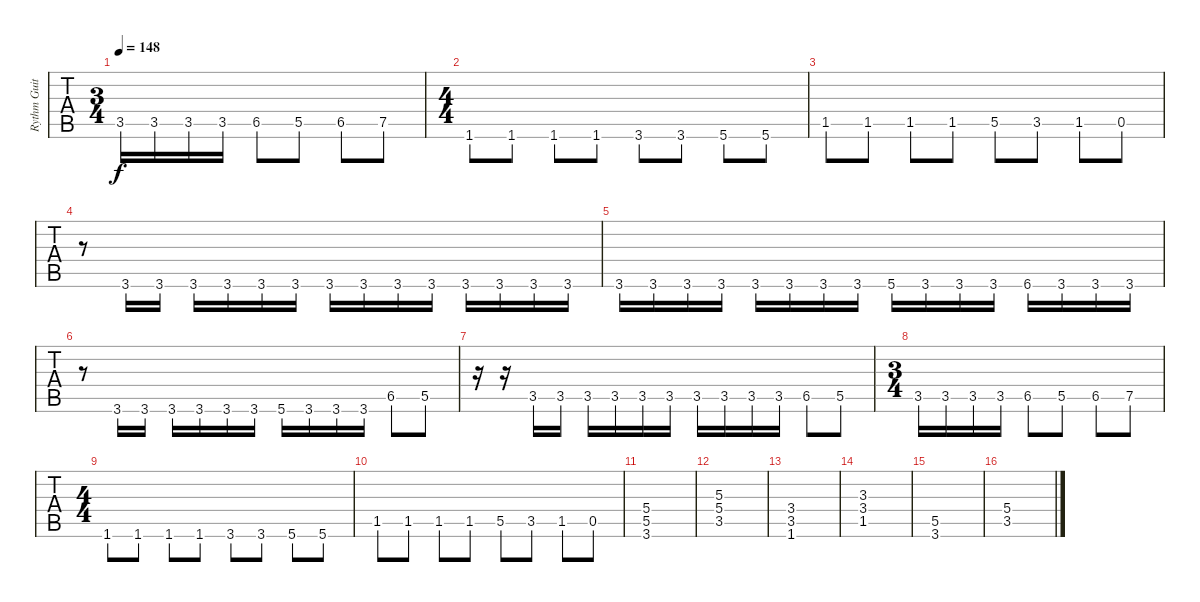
\track ("Rythm Guitar" "Rythm Guit") {instrument overdrivenguitar}
\staff {tabs}
\tuning (E4 B3 G3 D3 A2 E2) {hide}
\ts (3 4)
\tempo 148
\clef g2
\ks c
3.5.16{dy f} 3.5.16 3.5.16 3.5.16 6.5.8 5.5.8 6.5.8 7.5.8 |
\ts (4 4)
1.6.8 1.6.8 1.6.8 1.6.8 3.6.8 3.6.8 5.6.8 5.6.8 |
1.5.8 1.5.8 1.5.8 1.5.8 5.5.8 3.5.8 1.5.8 0.5.8 |
r.8 3.6.16 3.6.16 3.6.16 3.6.16 3.6.16 3.6.16 3.6.16 3.6.16 3.6.16 3.6.16 3.6.16 3.6.16 3.6.16 3.6.16 |
3.6.16 3.6.16 3.6.16 3.6.16 3.6.16 3.6.16 3.6.16 3.6.16 5.6.16 3.6.16 3.6.16 3.6.16 6.6.16 3.6.16 3.6.16 3.6.16 |
r.8 3.6.16 3.6.16 3.6.16 3.6.16 3.6.16 3.6.16 5.6.16 3.6.16 3.6.16 3.6.16 6.5.8 5.5.8 |
r.16 r.16 3.5.16 3.5.16 3.5.16 3.5.16 3.5.16 3.5.16 3.5.16 3.5.16 3.5.16 3.5.16 6.5.8 5.5.8 |
\ts (3 4)
3.5.16 3.5.16 3.5.16 3.5.16 6.5.8 5.5.8 6.5.8 7.5.8 |
\ts (4 4)
1.6.8 1.6.8 1.6.8 1.6.8 3.6.8 3.6.8 5.6.8 5.6.8 |
1.5.8 1.5.8 1.5.8 1.5.8 5.5.8 3.5.8 1.5.8 0.5.8 |
(5.4 5.5 3.6).1 |
(5.3 5.4 3.5).1 |
(3.4 3.5 1.6).1 |
(3.3 3.4 1.5).1 |
(5.5 3.6).1 |
(5.4 3.5).1
